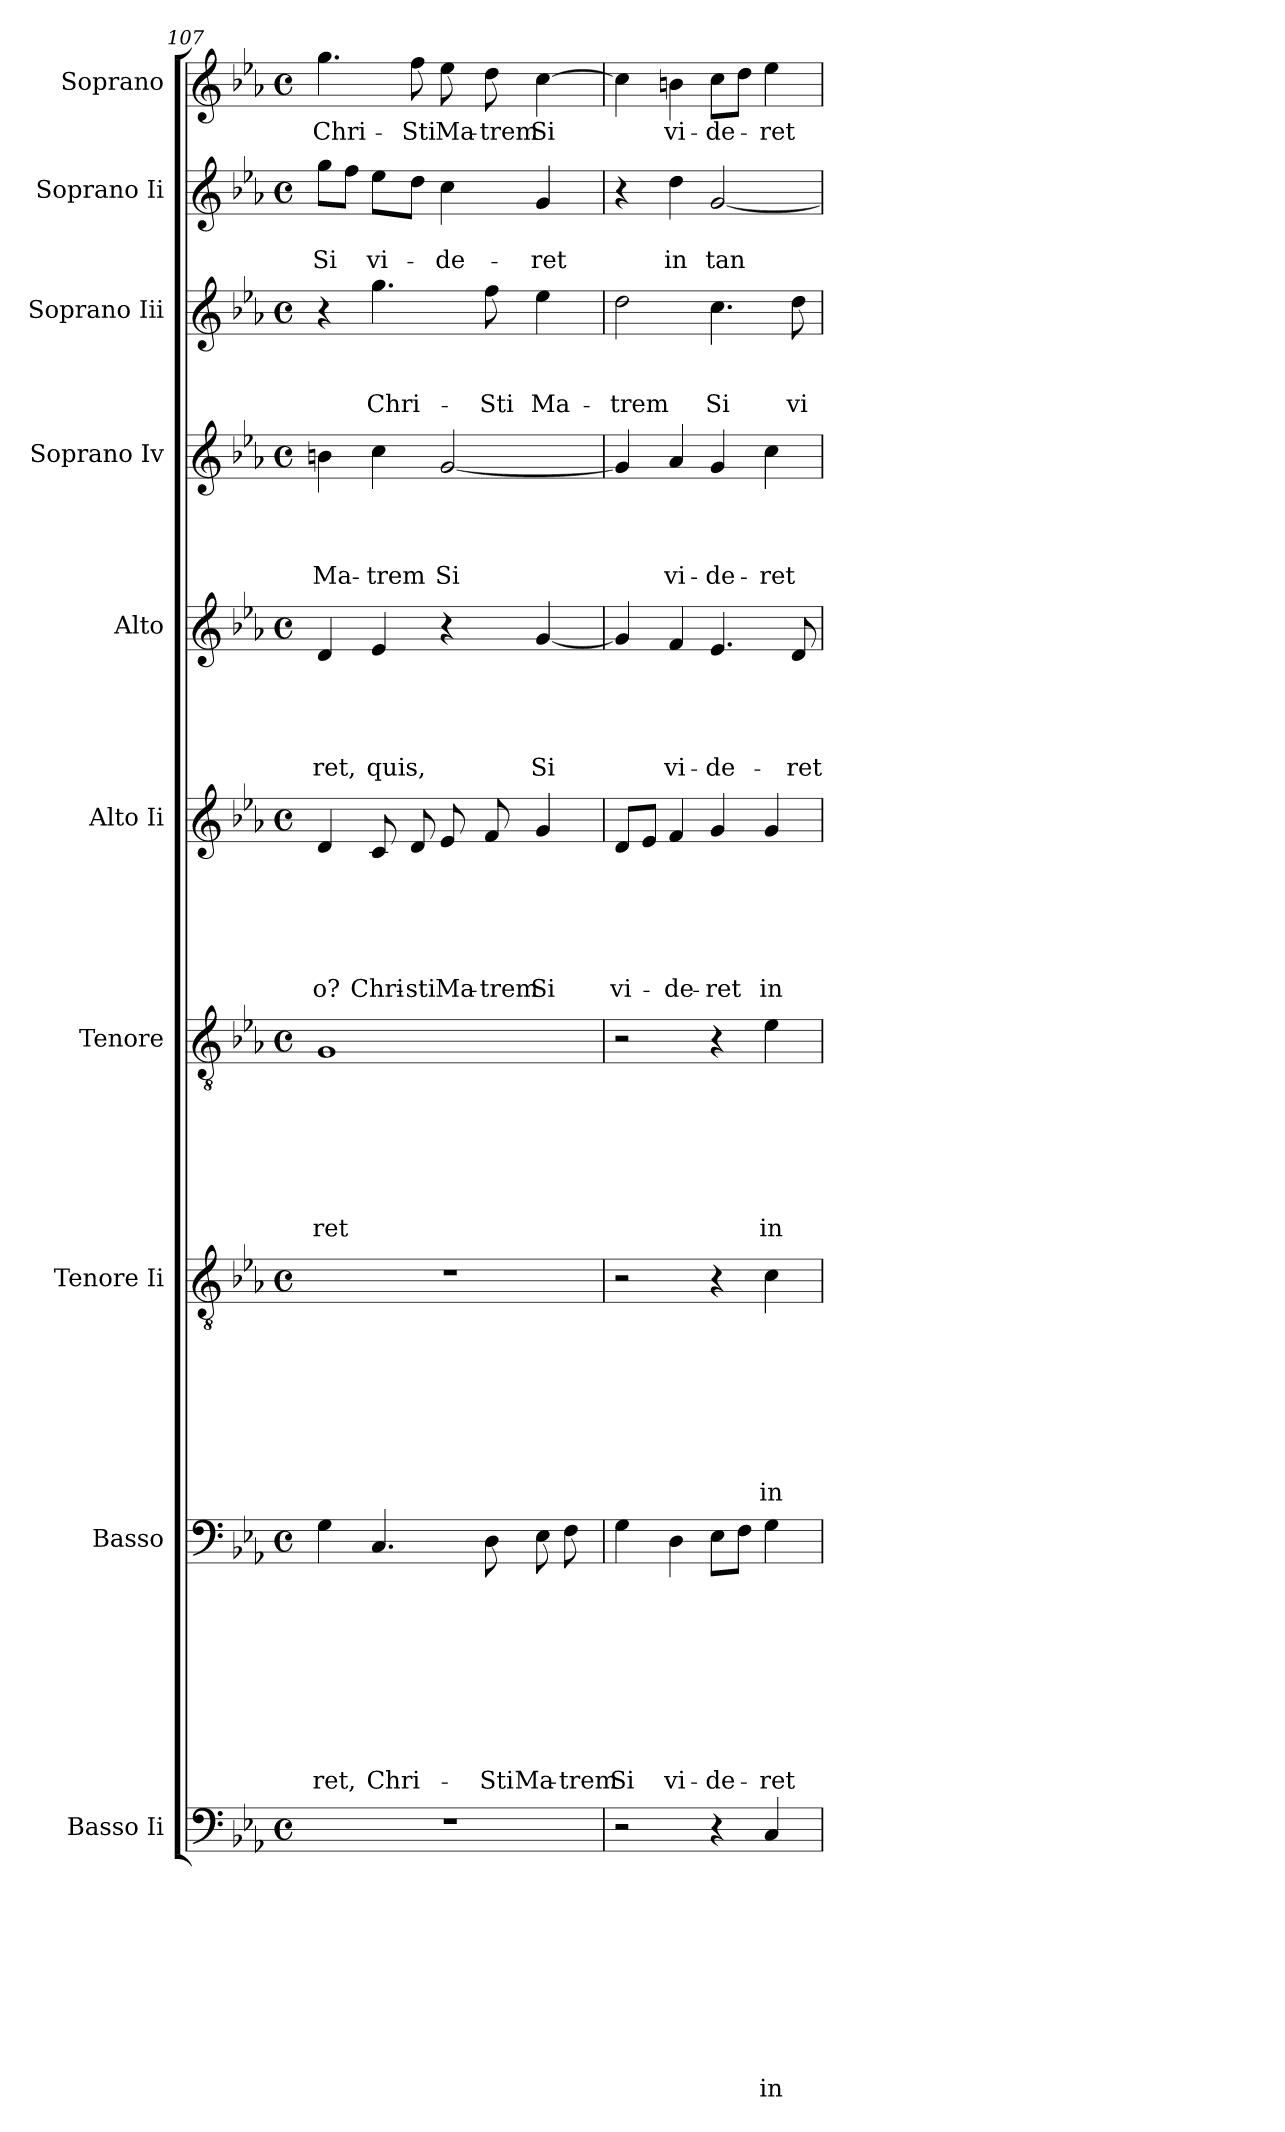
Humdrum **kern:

**kern	**text	**text	**text	**text	**text	**text	**text	**text	**text	**text	**kern	**text	**text	**text	**text	**text	**text	**text	**text	**text	**kern	**text	**text	**text	**text	**text	**text	**text	**text	**kern	**text	**text	**text	**text	**text	**text	**text	**kern	**text	**text	**text	**text	**text	**text	**kern	**text	**text	**text	**text	**text	**kern	**text	**text	**text	**text	**kern	**text	**text	**text	**kern	**text	**text	**kern	**text
*part10	*part10	*part10	*part10	*part10	*part10	*part10	*part10	*part10	*part10	*part10	*part9	*part9	*part9	*part9	*part9	*part9	*part9	*part9	*part9	*part9	*part8	*part8	*part8	*part8	*part8	*part8	*part8	*part8	*part8	*part7	*part7	*part7	*part7	*part7	*part7	*part7	*part7	*part6	*part6	*part6	*part6	*part6	*part6	*part6	*part5	*part5	*part5	*part5	*part5	*part5	*part4	*part4	*part4	*part4	*part4	*part3	*part3	*part3	*part3	*part2	*part2	*part2	*part1	*part1
*staff10	*staff10	*staff10	*staff10	*staff10	*staff10	*staff10	*staff10	*staff10	*staff10	*staff10	*staff9	*staff9	*staff9	*staff9	*staff9	*staff9	*staff9	*staff9	*staff9	*staff9	*staff8	*staff8	*staff8	*staff8	*staff8	*staff8	*staff8	*staff8	*staff8	*staff7	*staff7	*staff7	*staff7	*staff7	*staff7	*staff7	*staff7	*staff6	*staff6	*staff6	*staff6	*staff6	*staff6	*staff6	*staff5	*staff5	*staff5	*staff5	*staff5	*staff5	*staff4	*staff4	*staff4	*staff4	*staff4	*staff3	*staff3	*staff3	*staff3	*staff2	*staff2	*staff2	*staff1	*staff1
*I"Basso Ii	*	*	*	*	*	*	*	*	*	*	*I"Basso	*	*	*	*	*	*	*	*	*	*I"Tenore Ii	*	*	*	*	*	*	*	*	*I"Tenore	*	*	*	*	*	*	*	*I"Alto Ii	*	*	*	*	*	*	*I"Alto	*	*	*	*	*	*I"Soprano Iv	*	*	*	*	*I"Soprano Iii	*	*	*	*I"Soprano Ii	*	*	*I"Soprano	*
!!LO:LB:g=z
*clefF4	*	*	*	*	*	*	*	*	*	*	*clefF4	*	*	*	*	*	*	*	*	*	*clefGv2	*	*	*	*	*	*	*	*	*clefGv2	*	*	*	*	*	*	*	*clefG2	*	*	*	*	*	*	*clefG2	*	*	*	*	*	*clefG2	*	*	*	*	*clefG2	*	*	*	*clefG2	*	*	*clefG2	*
*k[b-e-a-]	*	*	*	*	*	*	*	*	*	*	*k[b-e-a-]	*	*	*	*	*	*	*	*	*	*k[b-e-a-]	*	*	*	*	*	*	*	*	*k[b-e-a-]	*	*	*	*	*	*	*	*k[b-e-a-]	*	*	*	*	*	*	*k[b-e-a-]	*	*	*	*	*	*k[b-e-a-]	*	*	*	*	*k[b-e-a-]	*	*	*	*k[b-e-a-]	*	*	*k[b-e-a-]	*
*E-:	*	*	*	*	*	*	*	*	*	*	*E-:	*	*	*	*	*	*	*	*	*	*E-:	*	*	*	*	*	*	*	*	*E-:	*	*	*	*	*	*	*	*E-:	*	*	*	*	*	*	*E-:	*	*	*	*	*	*E-:	*	*	*	*	*E-:	*	*	*	*E-:	*	*	*E-:	*
*M4/4	*	*	*	*	*	*	*	*	*	*	*M4/4	*	*	*	*	*	*	*	*	*	*M4/4	*	*	*	*	*	*	*	*	*M4/4	*	*	*	*	*	*	*	*M4/4	*	*	*	*	*	*	*M4/4	*	*	*	*	*	*M4/4	*	*	*	*	*M4/4	*	*	*	*M4/4	*	*	*M4/4	*
*met(c)	*	*	*	*	*	*	*	*	*	*	*met(c)	*	*	*	*	*	*	*	*	*	*met(c)	*	*	*	*	*	*	*	*	*met(c)	*	*	*	*	*	*	*	*met(c)	*	*	*	*	*	*	*met(c)	*	*	*	*	*	*met(c)	*	*	*	*	*met(c)	*	*	*	*met(c)	*	*	*met(c)	*
=107	=107	=107	=107	=107	=107	=107	=107	=107	=107	=107	=107	=107	=107	=107	=107	=107	=107	=107	=107	=107	=107	=107	=107	=107	=107	=107	=107	=107	=107	=107	=107	=107	=107	=107	=107	=107	=107	=107	=107	=107	=107	=107	=107	=107	=107	=107	=107	=107	=107	=107	=107	=107	=107	=107	=107	=107	=107	=107	=107	=107	=107	=107	=107	=107
!	!	!	!	!	!	!	!	!	!	!	!	!	!	!	!	!	!	!	!	!LO:LY:b	!	!	!	!	!	!	!	!	!	!	!	!	!	!	!	!	!LO:LY:b	!	!	!	!	!	!	!LO:LY:b	!	!	!	!	!	!LO:LY:b	!	!	!	!	!LO:LY:b	!	!	!	!	!	!	!LO:LY:b	!	!LO:LY:b
1r	.	.	.	.	.	.	.	.	.	.	4G\	.	.	.	.	.	.	.	.	-ret,	1r	.	.	.	.	.	.	.	.	1G	.	.	.	.	.	.	-ret	4d/	.	.	.	.	.	-o?	4d/	.	.	.	.	-ret,	4bn\	.	.	.	Ma-	4r	.	.	.	8gg\L	.	Si	4.gg\	Chri-
.	.	.	.	.	.	.	.	.	.	.	.	.	.	.	.	.	.	.	.	.	.	.	.	.	.	.	.	.	.	.	.	.	.	.	.	.	.	.	.	.	.	.	.	.	.	.	.	.	.	.	.	.	.	.	.	.	.	.	.	8ff\J	.	.	.	.
!	!	!	!	!	!	!	!	!	!	!	!	!	!	!	!	!	!	!	!	!LO:LY:b	!	!	!	!	!	!	!	!	!	!	!	!	!	!	!	!	!	!	!	!	!	!	!	!LO:LY:b	!	!	!	!	!	!LO:LY:b	!	!	!	!	!LO:LY:b	!	!	!	!LO:LY:b	!	!	!LO:LY:b	!	!
.	.	.	.	.	.	.	.	.	.	.	4.C/	.	.	.	.	.	.	.	.	Chri-	.	.	.	.	.	.	.	.	.	.	.	.	.	.	.	.	.	8c/	.	.	.	.	.	Chri-	4e-/	.	.	.	.	quis,	4cc\	.	.	.	-trem	4.gg\	.	.	Chri-	8ee-\L	.	vi-	.	.
!	!	!	!	!	!	!	!	!	!	!	!	!	!	!	!	!	!	!	!	!	!	!	!	!	!	!	!	!	!	!	!	!	!	!	!	!	!	!	!	!	!	!	!	!LO:LY:b:rj	!	!	!	!	!	!	!	!	!	!	!	!	!	!	!	!	!	!	!	!LO:LY:b
.	.	.	.	.	.	.	.	.	.	.	.	.	.	.	.	.	.	.	.	.	.	.	.	.	.	.	.	.	.	.	.	.	.	.	.	.	.	8d/	.	.	.	.	.	-sti	.	.	.	.	.	.	.	.	.	.	.	.	.	.	.	8dd\J	.	.	8ff\	-Sti
!	!	!	!	!	!	!	!	!	!	!	!	!	!	!	!	!	!	!	!	!	!	!	!	!	!	!	!	!	!	!	!	!	!	!	!	!	!	!	!	!	!	!	!	!LO:LY:b	!	!	!	!	!	!	!	!	!	!	!LO:LY:b	!	!	!	!	!	!	!LO:LY:b	!	!LO:LY:b
.	.	.	.	.	.	.	.	.	.	.	.	.	.	.	.	.	.	.	.	.	.	.	.	.	.	.	.	.	.	.	.	.	.	.	.	.	.	8e-/	.	.	.	.	.	Ma-	4r	.	.	.	.	.	[<2g/	.	.	.	Si	.	.	.	.	4cc\	.	-de-	8ee-\	Ma-
!	!	!	!	!	!	!	!	!	!	!	!	!	!	!	!	!	!	!	!	!LO:LY:b	!	!	!	!	!	!	!	!	!	!	!	!	!	!	!	!	!	!	!	!	!	!	!	!LO:LY:b	!	!	!	!	!	!	!	!	!	!	!	!	!	!	!LO:LY:b	!	!	!	!	!LO:LY:b
.	.	.	.	.	.	.	.	.	.	.	8D\	.	.	.	.	.	.	.	.	-Sti	.	.	.	.	.	.	.	.	.	.	.	.	.	.	.	.	.	8f/	.	.	.	.	.	-trem	.	.	.	.	.	.	.	.	.	.	.	8ff\	.	.	-Sti	.	.	.	8dd\	-trem
!	!	!	!	!	!	!	!	!	!	!	!	!	!	!	!	!	!	!	!	!LO:LY:b	!	!	!	!	!	!	!	!	!	!	!	!	!	!	!	!	!	!	!	!	!	!	!	!LO:LY:b	!	!	!	!	!	!LO:LY:b	!	!	!	!	!	!	!	!	!LO:LY:b	!	!	!LO:LY:b	!	!LO:LY:b
.	.	.	.	.	.	.	.	.	.	.	8E-\	.	.	.	.	.	.	.	.	Ma-	.	.	.	.	.	.	.	.	.	.	.	.	.	.	.	.	.	4g/	.	.	.	.	.	Si	[<4g/	.	.	.	.	Si	.	.	.	.	.	4ee-\	.	.	Ma-	4g/	.	-ret	[>4cc\	Si
!	!	!	!	!	!	!	!	!	!	!	!	!	!	!	!	!	!	!	!	!LO:LY:b	!	!	!	!	!	!	!	!	!	!	!	!	!	!	!	!	!	!	!	!	!	!	!	!	!	!	!	!	!	!	!	!	!	!	!	!	!	!	!	!	!	!	!	!
.	.	.	.	.	.	.	.	.	.	.	8F\	.	.	.	.	.	.	.	.	-trem	.	.	.	.	.	.	.	.	.	.	.	.	.	.	.	.	.	.	.	.	.	.	.	.	.	.	.	.	.	.	.	.	.	.	.	.	.	.	.	.	.	.	.	.
=108	=108	=108	=108	=108	=108	=108	=108	=108	=108	=108	=108	=108	=108	=108	=108	=108	=108	=108	=108	=108	=108	=108	=108	=108	=108	=108	=108	=108	=108	=108	=108	=108	=108	=108	=108	=108	=108	=108	=108	=108	=108	=108	=108	=108	=108	=108	=108	=108	=108	=108	=108	=108	=108	=108	=108	=108	=108	=108	=108	=108	=108	=108	=108	=108
!	!	!	!	!	!	!	!	!	!	!	!	!	!	!	!	!	!	!	!	!LO:LY:b	!	!	!	!	!	!	!	!	!	!	!	!	!	!	!	!	!	!	!	!	!	!	!	!LO:LY:b	!	!	!	!	!	!	!	!	!	!	!	!	!	!	!LO:LY:b	!	!	!	!	!
2r	.	.	.	.	.	.	.	.	.	.	4G\	.	.	.	.	.	.	.	.	Si	2r	.	.	.	.	.	.	.	.	2r	.	.	.	.	.	.	.	8d/L	.	.	.	.	.	vi-	4g/]	.	.	.	.	.	4g/]	.	.	.	.	2dd\	.	.	-trem	4r	.	.	4cc\]	.
.	.	.	.	.	.	.	.	.	.	.	.	.	.	.	.	.	.	.	.	.	.	.	.	.	.	.	.	.	.	.	.	.	.	.	.	.	.	8e-/J	.	.	.	.	.	.	.	.	.	.	.	.	.	.	.	.	.	.	.	.	.	.	.	.	.	.
!	!	!	!	!	!	!	!	!	!	!	!	!	!	!	!	!	!	!	!	!LO:LY:b	!	!	!	!	!	!	!	!	!	!	!	!	!	!	!	!	!	!	!	!	!	!	!	!LO:LY:b	!	!	!	!	!	!LO:LY:b	!	!	!	!	!LO:LY:b	!	!	!	!	!	!	!LO:LY:b	!	!LO:LY:b
.	.	.	.	.	.	.	.	.	.	.	4D\	.	.	.	.	.	.	.	.	vi-	.	.	.	.	.	.	.	.	.	.	.	.	.	.	.	.	.	4f/	.	.	.	.	.	-de-	4f/	.	.	.	.	vi-	4a-/	.	.	.	vi-	.	.	.	.	4dd\	.	in	4bn\	vi-
!	!	!	!	!	!	!	!	!	!	!	!	!	!	!	!	!	!	!	!	!LO:LY:b	!	!	!	!	!	!	!	!	!	!	!	!	!	!	!	!	!	!	!	!	!	!	!	!LO:LY:b	!	!	!	!	!	!LO:LY:b	!	!	!	!	!LO:LY:b	!	!	!	!LO:LY:b	!	!	!LO:LY:b	!	!LO:LY:b
4r	.	.	.	.	.	.	.	.	.	.	8E-\L	.	.	.	.	.	.	.	.	-de-	4r	.	.	.	.	.	.	.	.	4r	.	.	.	.	.	.	.	4g/	.	.	.	.	.	-ret	4.e-/	.	.	.	.	-de-	4g/	.	.	.	-de-	4.cc\	.	.	Si	[<2g/	.	tan-	8cc\L	-de-
.	.	.	.	.	.	.	.	.	.	.	8F\J	.	.	.	.	.	.	.	.	.	.	.	.	.	.	.	.	.	.	.	.	.	.	.	.	.	.	.	.	.	.	.	.	.	.	.	.	.	.	.	.	.	.	.	.	.	.	.	.	.	.	.	8dd\J	.
!	!	!	!	!	!	!	!	!	!	!LO:LY:b	!	!	!	!	!	!	!	!	!	!LO:LY:b	!	!	!	!	!	!	!	!	!LO:LY:b	!	!	!	!	!	!	!	!LO:LY:b	!	!	!	!	!	!	!LO:LY:b	!	!	!	!	!	!	!	!	!	!	!LO:LY:b	!	!	!	!	!	!	!	!	!LO:LY:b
4C/	.	.	.	.	.	.	.	.	.	in	4G\	.	.	.	.	.	.	.	.	-ret	4c\	.	.	.	.	.	.	.	in	4e-\	.	.	.	.	.	.	in	4g/	.	.	.	.	.	in	.	.	.	.	.	.	4cc\	.	.	.	-ret	.	.	.	.	.	.	.	4ee-\	-ret
!	!	!	!	!	!	!	!	!	!	!	!	!	!	!	!	!	!	!	!	!	!	!	!	!	!	!	!	!	!	!	!	!	!	!	!	!	!	!	!	!	!	!	!	!	!	!	!	!	!	!LO:LY:b	!	!	!	!	!	!	!	!	!LO:LY:b	!	!	!	!	!
.	.	.	.	.	.	.	.	.	.	.	.	.	.	.	.	.	.	.	.	.	.	.	.	.	.	.	.	.	.	.	.	.	.	.	.	.	.	.	.	.	.	.	.	.	8d/	.	.	.	.	-ret	.	.	.	.	.	8dd\	.	.	vi-	.	.	.	.	.
=	=	=	=	=	=	=	=	=	=	=	=	=	=	=	=	=	=	=	=	=	=	=	=	=	=	=	=	=	=	=	=	=	=	=	=	=	=	=	=	=	=	=	=	=	=	=	=	=	=	=	=	=	=	=	=	=	=	=	=	=	=	=	=	=
*-	*-	*-	*-	*-	*-	*-	*-	*-	*-	*-	*-	*-	*-	*-	*-	*-	*-	*-	*-	*-	*-	*-	*-	*-	*-	*-	*-	*-	*-	*-	*-	*-	*-	*-	*-	*-	*-	*-	*-	*-	*-	*-	*-	*-	*-	*-	*-	*-	*-	*-	*-	*-	*-	*-	*-	*-	*-	*-	*-	*-	*-	*-	*-	*-
